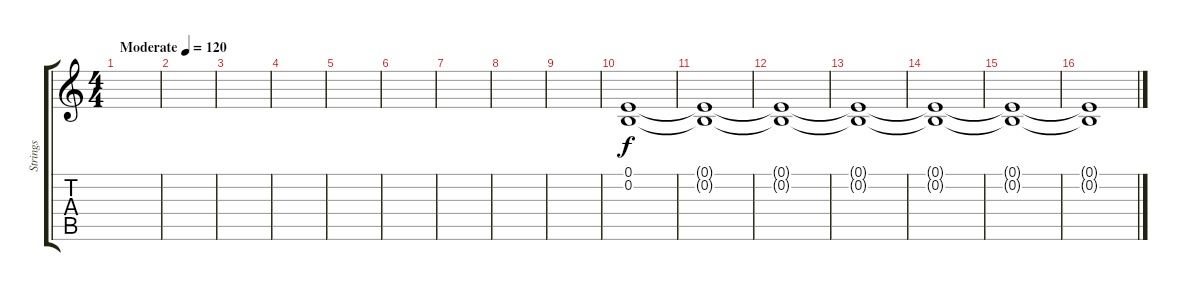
\track ("Strings" "Strings") {instrument stringensemble2}
\staff {score tabs}
\tuning (E4 B3 G3 D3 A2 E2) {hide}
\ts (4 4)
\tempo (120 "Moderate")
\clef g2
\ks c
|
|
|
|
|
|
|
|
|
(0.1 0.2).1 |
(0.1{t} 0.2{t}).1 |
(0.1{t} 0.2{t}).1 |
(0.1{t} 0.2{t}).1 |
(0.1{t} 0.2{t}).1 |
(0.1{t} 0.2{t}).1 |
(0.1{t} 0.2{t}).1
